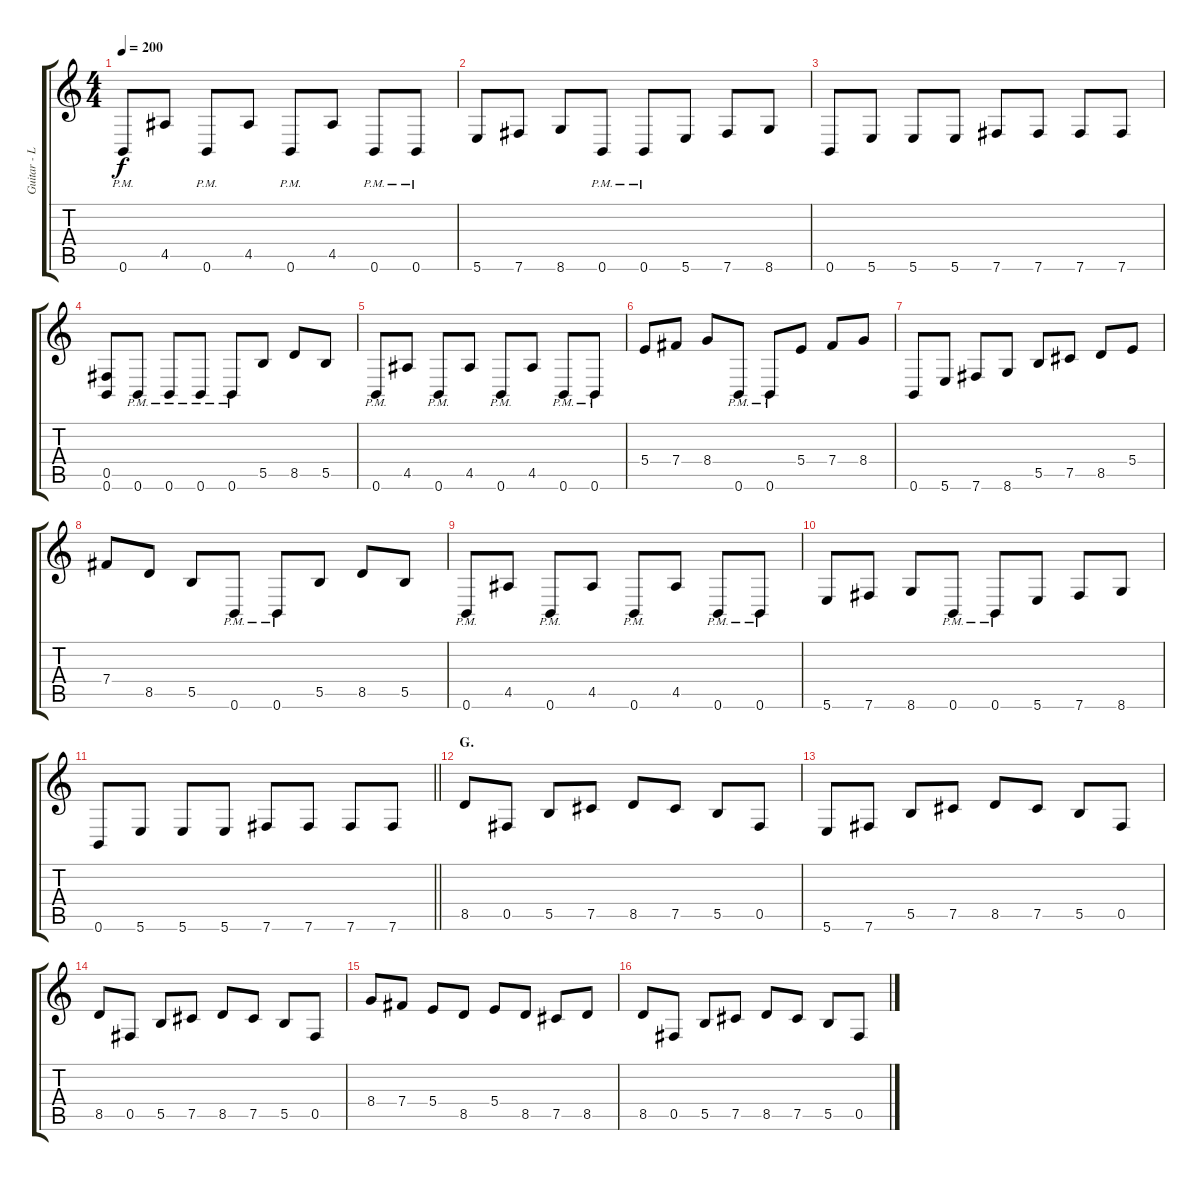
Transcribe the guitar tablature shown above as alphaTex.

\track ("Guitar - Left" "Guitar - L") {instrument distortionguitar}
\staff {score tabs}
\tuning (Db4 Ab3 E3 B2 Gb2 B1) {hide}
\ts (4 4)
\tempo 200
\clef g2
\ks c
0.6{pm}.8{dy f} 4.5.8 0.6{pm}.8 4.5.8 0.6{pm}.8 4.5.8 0.6{pm}.8 0.6{pm}.8 |
5.6.8 7.6.8 8.6.8 0.6{pm}.8 0.6{pm}.8 5.6.8 7.6.8 8.6.8 |
0.6.8 5.6.8 5.6.8 5.6.8 7.6.8 7.6.8 7.6.8 7.6.8 |
(0.5 0.6).8 0.6{pm}.8 0.6{pm}.8 0.6{pm}.8 0.6{pm}.8 5.5.8 8.5.8 5.5.8 |
0.6{pm}.8 4.5.8 0.6{pm}.8 4.5.8 0.6{pm}.8 4.5.8 0.6{pm}.8 0.6{pm}.8 |
5.4.8 7.4.8 8.4.8 0.6{pm}.8 0.6{pm}.8 5.4.8 7.4.8 8.4.8 |
0.6.8 5.6.8 7.6.8 8.6.8 5.5.8 7.5.8 8.5.8 5.4.8 |
7.4.8 8.5.8 5.5.8 0.6{pm}.8 0.6{pm}.8 5.5.8 8.5.8 5.5.8 |
0.6{pm}.8 4.5.8 0.6{pm}.8 4.5.8 0.6{pm}.8 4.5.8 0.6{pm}.8 0.6{pm}.8 |
5.6.8 7.6.8 8.6.8 0.6{pm}.8 0.6{pm}.8 5.6.8 7.6.8 8.6.8 |
\barLineRight lightlight
0.6.8 5.6.8 5.6.8 5.6.8 7.6.8 7.6.8 7.6.8 7.6.8 |
\section ("" "G.")
8.5.8 0.5.8 5.5.8 7.5.8 8.5.8 7.5.8 5.5.8 0.5.8 |
5.6.8 7.6.8 5.5.8 7.5.8 8.5.8 7.5.8 5.5.8 0.5.8 |
8.5.8 0.5.8 5.5.8 7.5.8 8.5.8 7.5.8 5.5.8 0.5.8 |
8.4.8 7.4.8 5.4.8 8.5.8 5.4.8 8.5.8 7.5.8 8.5.8 |
8.5.8 0.5.8 5.5.8 7.5.8 8.5.8 7.5.8 5.5.8 0.5.8
